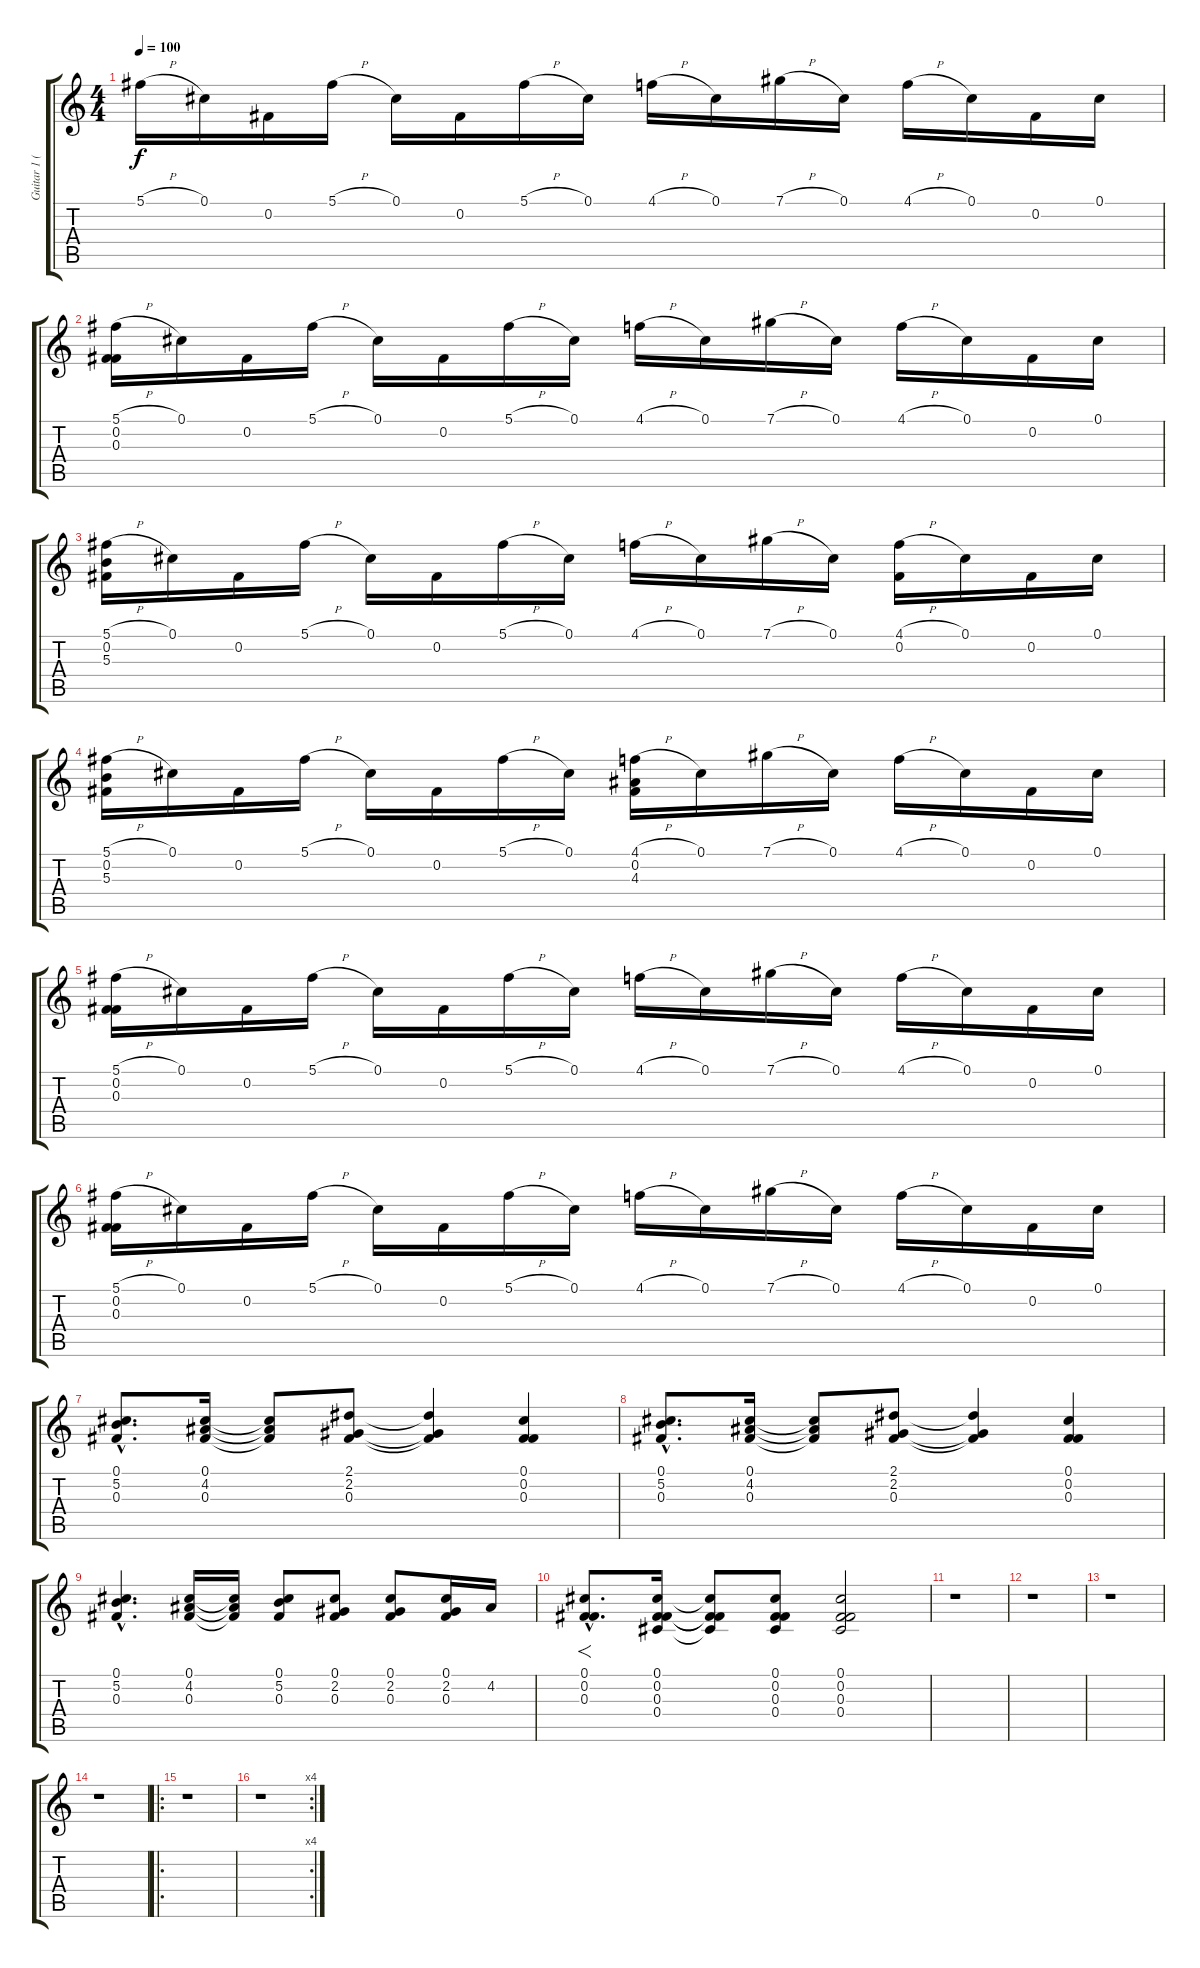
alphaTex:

\track ("Guitar 1 (delay 450ms)" "Guitar 1 (") {instrument overdrivenguitar}
\staff {score tabs}
\tuning (Db4 Gb3 Gb3 Db3 Gb2 Db2) {hide}
\ts (4 4)
\tempo 100
\clef g2
\ks c
5.1{h}.16{dy f instrument overdrivenguitar} 0.1.16 0.2.16 5.1{h}.16 0.1.16 0.2.16 5.1{h}.16 0.1.16 4.1{h}.16 0.1.16 7.1{h}.16 0.1.16 4.1{h}.16 0.1.16 0.2.16 0.1.16 |
(5.1{h} 0.2 0.3).16 0.1.16 0.2.16 5.1{h}.16 0.1.16 0.2.16 5.1{h}.16 0.1.16 4.1{h}.16 0.1.16 7.1{h}.16 0.1.16 4.1{h}.16 0.1.16 0.2.16 0.1.16 |
(5.1{h} 0.2 5.3).16 0.1.16 0.2.16 5.1{h}.16 0.1.16 0.2.16 5.1{h}.16 0.1.16 4.1{h}.16 0.1.16 7.1{h}.16 0.1.16 (4.1{h} 0.2).16 0.1.16 0.2.16 0.1.16 |
(5.1{h} 0.2 5.3).16 0.1.16 0.2.16 5.1{h}.16 0.1.16 0.2.16 5.1{h}.16 0.1.16 (4.1{h} 0.2 4.3).16 0.1.16 7.1{h}.16 0.1.16 4.1{h}.16 0.1.16 0.2.16 0.1.16 |
(5.1{h} 0.2 0.3).16 0.1.16 0.2.16 5.1{h}.16 0.1.16 0.2.16 5.1{h}.16 0.1.16 4.1{h}.16 0.1.16 7.1{h}.16 0.1.16 4.1{h}.16 0.1.16 0.2.16 0.1.16 |
(5.1{h} 0.2 0.3).16 0.1.16 0.2.16 5.1{h}.16 0.1.16 0.2.16 5.1{h}.16 0.1.16 4.1{h}.16 0.1.16 7.1{h}.16 0.1.16 4.1{h}.16 0.1.16 0.2.16 0.1.16 |
(0.1{hac} 5.2{hac} 0.3{hac}).8{d} (0.1 4.2 0.3).16 (0.1{t} 4.2{t} 0.3{t}).8 (2.1 2.2 0.3).8 (2.1{t} 2.2{t} 0.3{t}).4 (0.1 0.2 0.3).4 |
(0.1{hac} 5.2{hac} 0.3{hac}).8{d} (0.1 4.2 0.3).16 (0.1{t} 4.2{t} 0.3{t}).8 (2.1 2.2 0.3).8 (2.1{t} 2.2{t} 0.3{t}).4 (0.1 0.2 0.3).4 |
(0.1{hac} 5.2{hac} 0.3{hac}).4{d} (0.1 4.2 0.3).16 (0.1{t} 4.2{t} 0.3{t}).16 (0.1 5.2 0.3).8 (0.1 2.2 0.3).8 (0.1 2.2 0.3).8 (0.1 2.2 0.3).16 4.2.16 |
(0.1{hac} 0.2{hac} 0.3{hac}).8{f d} (0.1 0.2 0.3 0.4).16 (0.1{t} 0.2{t} 0.3{t} 0.4{t}).8 (0.1 0.2 0.3 0.4).8 (0.1 0.2 0.3 0.4).2 |
r.1 |
r.1 |
r.1 |
r.1 |
\ro
r.1 |
\rc 4
r.1
